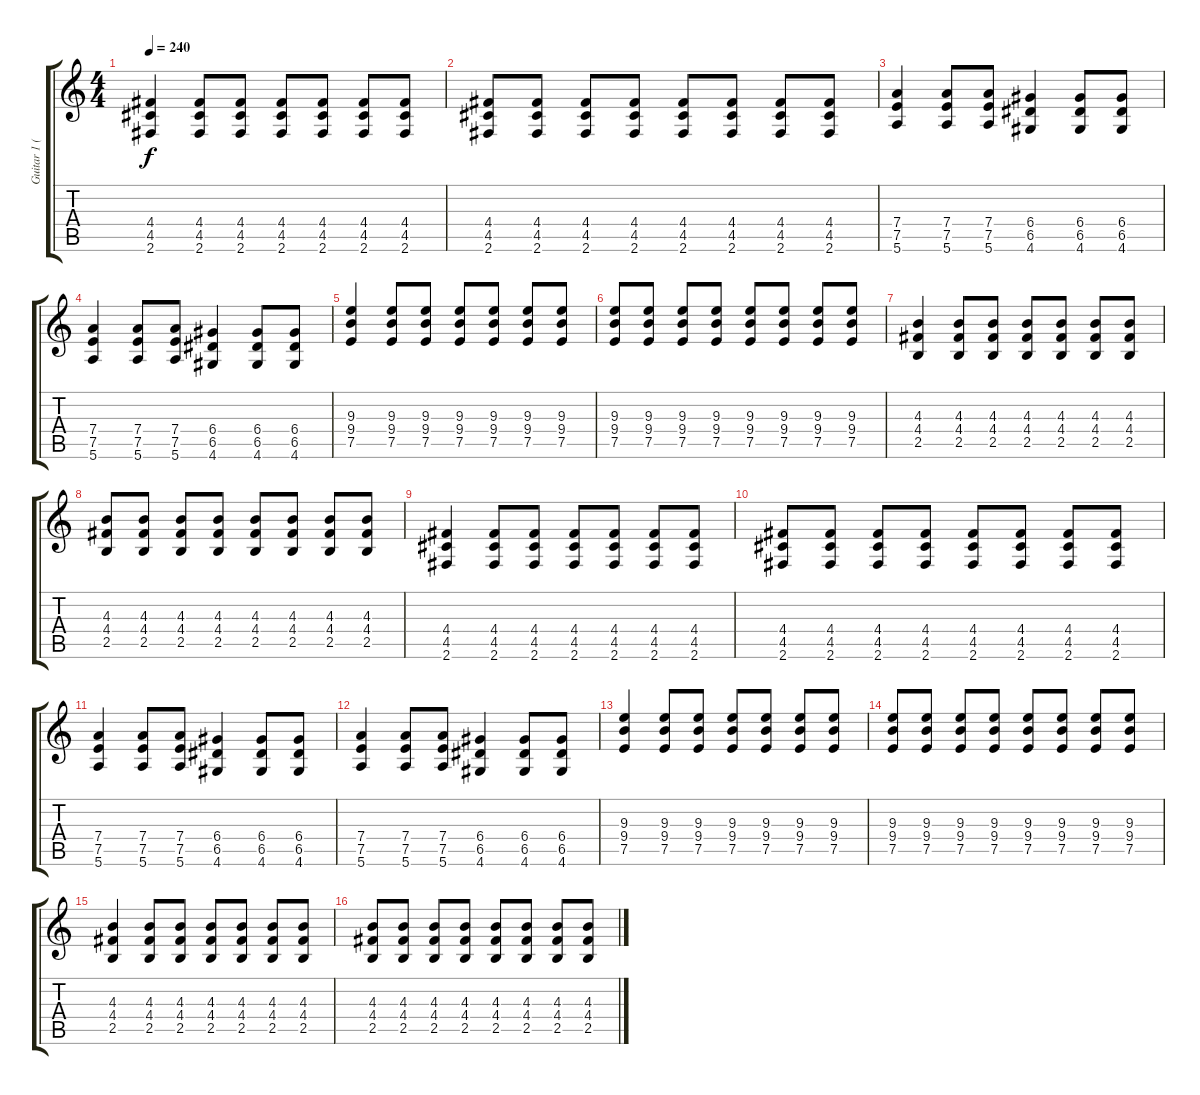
\track ("Guitar 1 (Robbie)" "Guitar 1 (") {instrument distortionguitar}
\staff {score tabs}
\tuning (E4 B3 G3 D3 A2 E2) {hide}
\ts (4 4)
\tempo 240
\clef g2
\ks c
(4.4 4.5 2.6).4{dy f} (4.4 4.5 2.6).8 (4.4 4.5 2.6).8 (4.4 4.5 2.6).8 (4.4 4.5 2.6).8 (4.4 4.5 2.6).8 (4.4 4.5 2.6).8 |
(4.4 4.5 2.6).8 (4.4 4.5 2.6).8 (4.4 4.5 2.6).8 (4.4 4.5 2.6).8 (4.4 4.5 2.6).8 (4.4 4.5 2.6).8 (4.4 4.5 2.6).8 (4.4 4.5 2.6).8 |
(7.4 7.5 5.6).4 (7.4 7.5 5.6).8 (7.4 7.5 5.6).8 (6.4 6.5 4.6).4 (6.4 6.5 4.6).8 (6.4 6.5 4.6).8 |
(7.4 7.5 5.6).4 (7.4 7.5 5.6).8 (7.4 7.5 5.6).8 (6.4 6.5 4.6).4 (6.4 6.5 4.6).8 (6.4 6.5 4.6).8 |
(9.3 9.4 7.5).4 (9.3 9.4 7.5).8 (9.3 9.4 7.5).8 (9.3 9.4 7.5).8 (9.3 9.4 7.5).8 (9.3 9.4 7.5).8 (9.3 9.4 7.5).8 |
(9.3 9.4 7.5).8 (9.3 9.4 7.5).8 (9.3 9.4 7.5).8 (9.3 9.4 7.5).8 (9.3 9.4 7.5).8 (9.3 9.4 7.5).8 (9.3 9.4 7.5).8 (9.3 9.4 7.5).8 |
(4.3 4.4 2.5).4 (4.3 4.4 2.5).8 (4.3 4.4 2.5).8 (4.3 4.4 2.5).8 (4.3 4.4 2.5).8 (4.3 4.4 2.5).8 (4.3 4.4 2.5).8 |
(4.3 4.4 2.5).8 (4.3 4.4 2.5).8 (4.3 4.4 2.5).8 (4.3 4.4 2.5).8 (4.3 4.4 2.5).8 (4.3 4.4 2.5).8 (4.3 4.4 2.5).8 (4.3 4.4 2.5).8 |
(4.4 4.5 2.6).4 (4.4 4.5 2.6).8 (4.4 4.5 2.6).8 (4.4 4.5 2.6).8 (4.4 4.5 2.6).8 (4.4 4.5 2.6).8 (4.4 4.5 2.6).8 |
(4.4 4.5 2.6).8 (4.4 4.5 2.6).8 (4.4 4.5 2.6).8 (4.4 4.5 2.6).8 (4.4 4.5 2.6).8 (4.4 4.5 2.6).8 (4.4 4.5 2.6).8 (4.4 4.5 2.6).8 |
(7.4 7.5 5.6).4 (7.4 7.5 5.6).8 (7.4 7.5 5.6).8 (6.4 6.5 4.6).4 (6.4 6.5 4.6).8 (6.4 6.5 4.6).8 |
(7.4 7.5 5.6).4 (7.4 7.5 5.6).8 (7.4 7.5 5.6).8 (6.4 6.5 4.6).4 (6.4 6.5 4.6).8 (6.4 6.5 4.6).8 |
(9.3 9.4 7.5).4 (9.3 9.4 7.5).8 (9.3 9.4 7.5).8 (9.3 9.4 7.5).8 (9.3 9.4 7.5).8 (9.3 9.4 7.5).8 (9.3 9.4 7.5).8 |
(9.3 9.4 7.5).8 (9.3 9.4 7.5).8 (9.3 9.4 7.5).8 (9.3 9.4 7.5).8 (9.3 9.4 7.5).8 (9.3 9.4 7.5).8 (9.3 9.4 7.5).8 (9.3 9.4 7.5).8 |
(4.3 4.4 2.5).4 (4.3 4.4 2.5).8 (4.3 4.4 2.5).8 (4.3 4.4 2.5).8 (4.3 4.4 2.5).8 (4.3 4.4 2.5).8 (4.3 4.4 2.5).8 |
(4.3 4.4 2.5).8 (4.3 4.4 2.5).8 (4.3 4.4 2.5).8 (4.3 4.4 2.5).8 (4.3 4.4 2.5).8 (4.3 4.4 2.5).8 (4.3 4.4 2.5).8 (4.3 4.4 2.5).8
